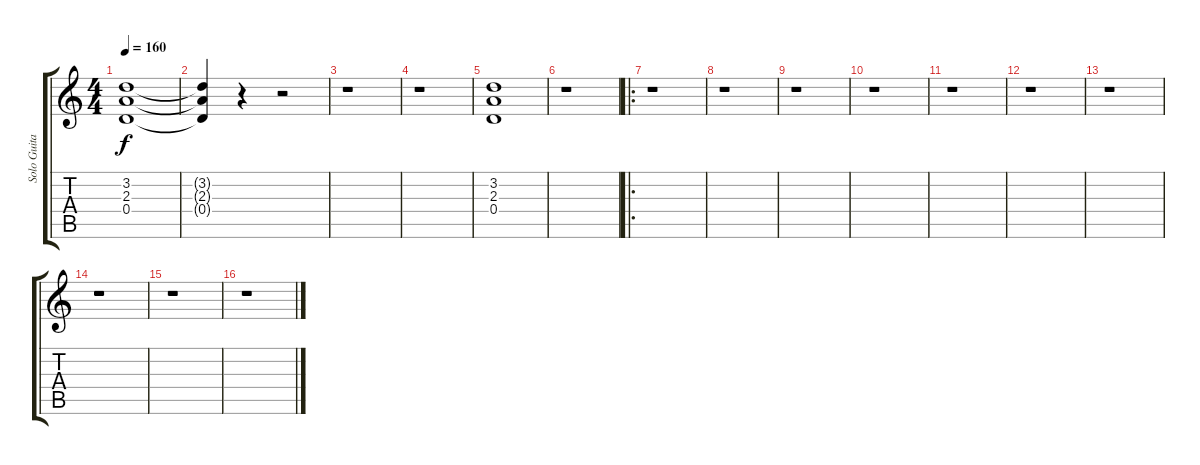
\track ("Solo Guitar" "Solo Guita") {instrument distortionguitar}
\staff {score tabs}
\tuning (E4 B3 G3 D3 A2 E2) {hide}
\ts (4 4)
\tempo 160
\clef g2
\ks c
(3.2 2.3 0.4).1{dy f} |
(3.2{t} 2.3{t} 0.4{t}).4 r.4 r.2 |
r.1 |
r.1 |
(3.2 2.3 0.4).1 |
r.1 |
\ro
r.1 |
r.1 |
r.1 |
r.1 |
r.1 |
r.1 |
r.1 |
r.1 |
r.1 |
r.1
